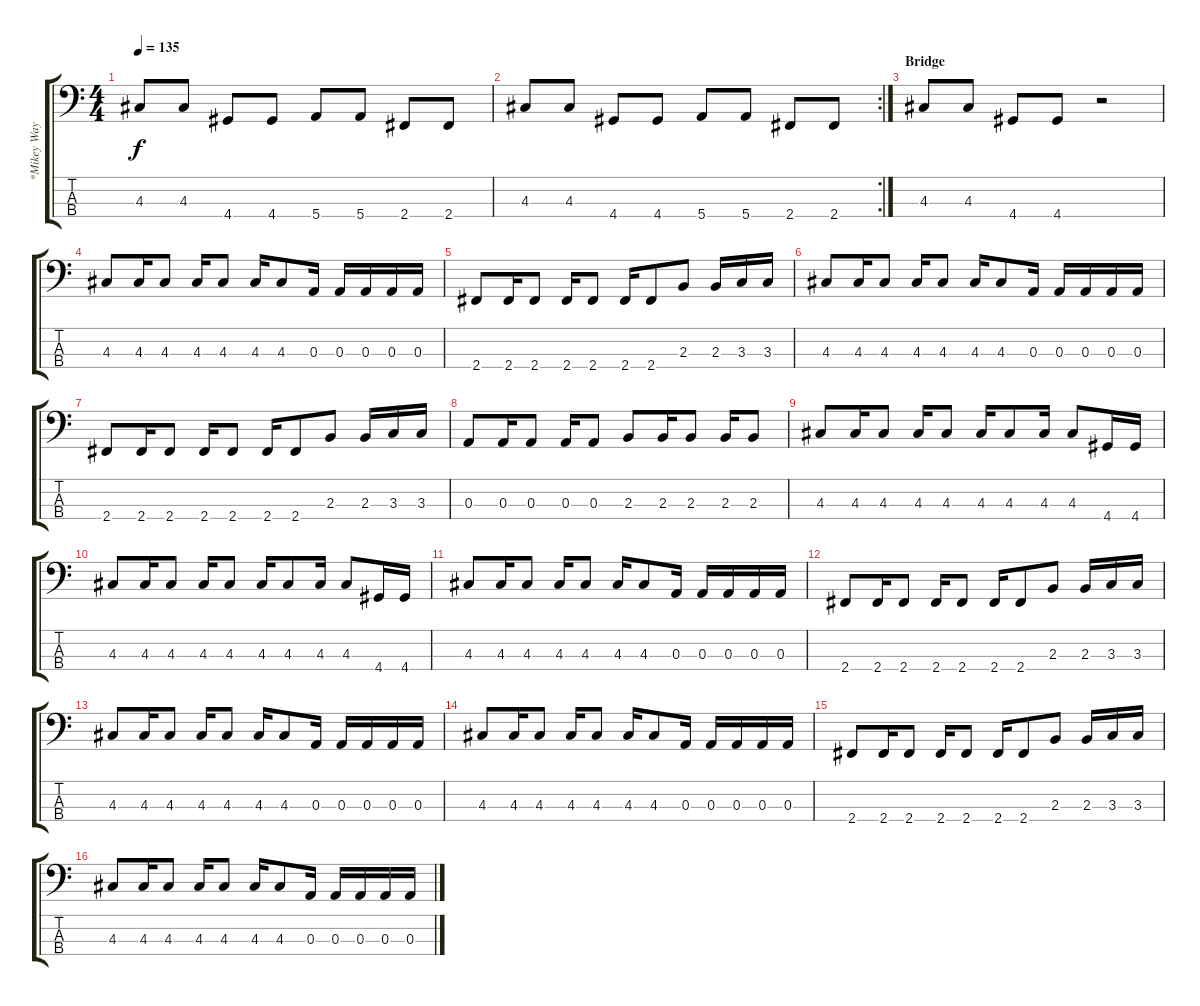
\track ("*Mikey Way" "*Mikey Way") {instrument electricbasspick}
\staff {score tabs}
\tuning (G2 D2 A1 E1) {hide}
\ts (4 4)
\tempo 135
\clef f4
\ks c
4.3.8{dy f} 4.3.8 4.4.8 4.4.8 5.4.8 5.4.8 2.4.8 2.4.8 |
\rc 2
4.3.8 4.3.8 4.4.8 4.4.8 5.4.8 5.4.8 2.4.8 2.4.8 |
\section ("" "Bridge")
4.3.8 4.3.8 4.4.8 4.4.8 r.2 |
4.3.8 4.3.16 4.3.8 4.3.16 4.3.8 4.3.16 4.3.8 0.3.16 0.3.16 0.3.16 0.3.16 0.3.16 |
2.4.8 2.4.16 2.4.8 2.4.16 2.4.8 2.4.16 2.4.8 2.3.8 2.3.16 3.3.16 3.3.16 |
4.3.8 4.3.16 4.3.8 4.3.16 4.3.8 4.3.16 4.3.8 0.3.16 0.3.16 0.3.16 0.3.16 0.3.16 |
2.4.8 2.4.16 2.4.8 2.4.16 2.4.8 2.4.16 2.4.8 2.3.8 2.3.16 3.3.16 3.3.16 |
0.3.8 0.3.16 0.3.8 0.3.16 0.3.8 2.3.8 2.3.16 2.3.8 2.3.16 2.3.8 |
4.3.8 4.3.16 4.3.8 4.3.16 4.3.8 4.3.16 4.3.8 4.3.16 4.3.8 4.4.16 4.4.16 |
4.3.8 4.3.16 4.3.8 4.3.16 4.3.8 4.3.16 4.3.8 4.3.16 4.3.8 4.4.16 4.4.16 |
4.3.8 4.3.16 4.3.8 4.3.16 4.3.8 4.3.16 4.3.8 0.3.16 0.3.16 0.3.16 0.3.16 0.3.16 |
2.4.8 2.4.16 2.4.8 2.4.16 2.4.8 2.4.16 2.4.8 2.3.8 2.3.16 3.3.16 3.3.16 |
4.3.8 4.3.16 4.3.8 4.3.16 4.3.8 4.3.16 4.3.8 0.3.16 0.3.16 0.3.16 0.3.16 0.3.16 |
4.3.8 4.3.16 4.3.8 4.3.16 4.3.8 4.3.16 4.3.8 0.3.16 0.3.16 0.3.16 0.3.16 0.3.16 |
2.4.8 2.4.16 2.4.8 2.4.16 2.4.8 2.4.16 2.4.8 2.3.8 2.3.16 3.3.16 3.3.16 |
4.3.8 4.3.16 4.3.8 4.3.16 4.3.8 4.3.16 4.3.8 0.3.16 0.3.16 0.3.16 0.3.16 0.3.16
